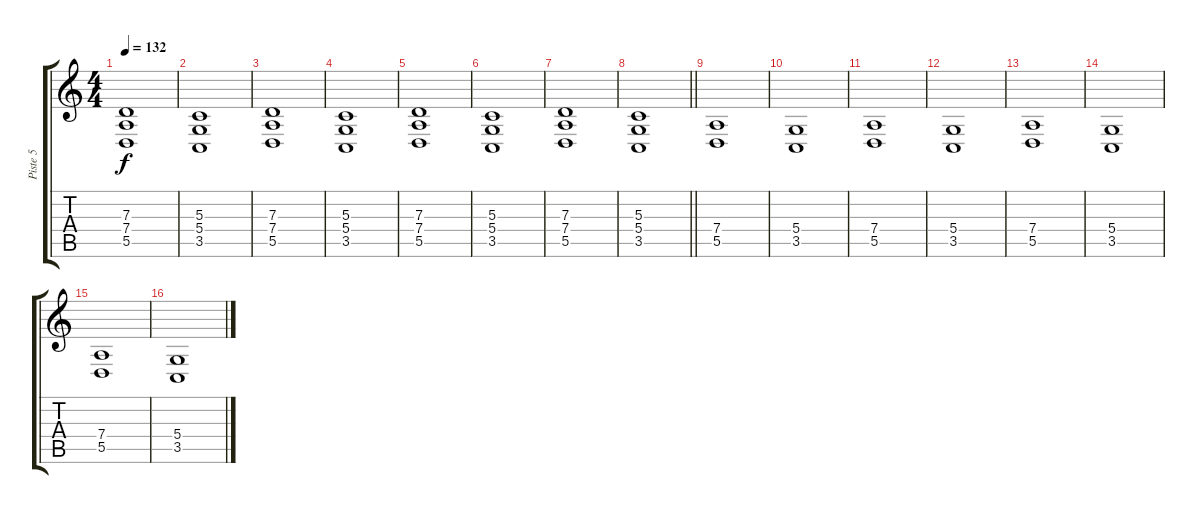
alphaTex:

\track ("Piste 5" "Piste 5") {instrument synthstrings1}
\staff {score tabs}
\tuning (E4 B3 G3 D3 A2 E2) {hide}
\ts (4 4)
\tempo 132
\clef g2
\ks c
(7.3 7.4 5.5).1{dy f} |
(5.3 5.4 3.5).1 |
(7.3 7.4 5.5).1 |
(5.3 5.4 3.5).1 |
(7.3 7.4 5.5).1 |
(5.3 5.4 3.5).1 |
(7.3 7.4 5.5).1 |
\barLineRight lightlight
(5.3 5.4 3.5).1 |
(7.4 5.5).1 |
(5.4 3.5).1 |
(7.4 5.5).1 |
(5.4 3.5).1 |
(7.4 5.5).1 |
(5.4 3.5).1 |
(7.4 5.5).1 |
(5.4 3.5).1
